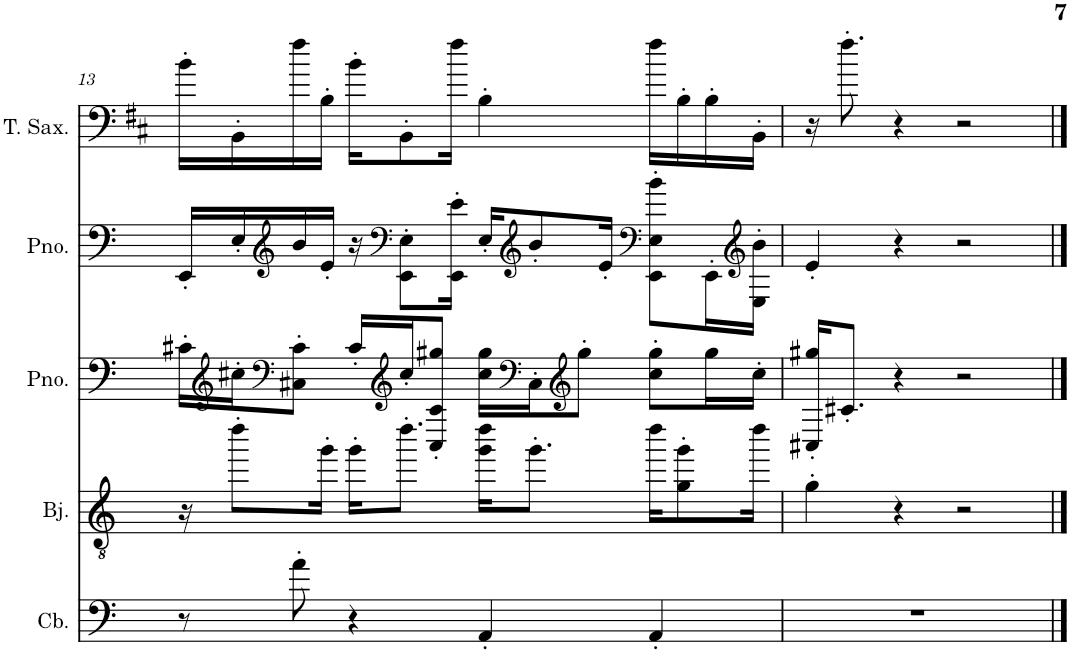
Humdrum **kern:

**kern	**kern	**kern	**kern	**kern
*part5	*part4	*part3	*part2	*part1
*staff5	*staff4	*staff3	*staff2	*staff1
*I"Contrabass	*I"Banjo	*I"Piano	*I"Piano	*I"Tenor Saxophone
*I'Cb.	*I'Bj.	*I'Pno.	*I'Pno.	*I'T. Sax.
!!LO:PB:g=z
*clefF4	*clefGv2	*clefF4	*clefG2	*clefF4
*Trd7c12	*Trd7c12	*	*	*Trd8c14
*k[]	*k[]	*k[]	*k[]	*k[f#c#]
*M4/4	*M4/4	*M4/4	*M4/4	*M4/4
=13	=13	=13	=13	=13
8r	16r	16c#X'\LL	16EE'/LL	16b'\LL
*	*	*clefG2	*	*
.	8ddd'\L	16cc#X'\J	16E'/	16BB'\
*	*	*clefF4	*clefG2	*
8a'\	.	8C#X\' 8c#\'J	16b/	16ff#\
.	16gg'\Jk	.	16e'/JJ	16B'\JJ
4r	16gg'\KL	16c#'/LL	16r	16b'\KL
*	*	*clefG2	*clefF4	*
.	8.ddd'\J	16cc#'/J	8EE\' 8E\'L	8BB'\
.	.	8C#/' 8c#/' 8gg#X/'J	.	.
.	.	.	16EE\' 16e\'Jk	16ff#\Jk
4AA'/	16gg\ 16ddd\KL	16cc#\ 16gg#\LL	16E'/KL	4B'\
*	*	*clefF4	*clefG2	*
.	8.gg'\J	16C#'\J	8b'/	.
*	*	*clefG2	*	*
.	.	8gg#'\J	.	.
.	.	.	16e'/Jk	.
*	*	*	*clefF4	*
4AA'/	16ddd\KL	8cc#\' 8gg#\'L	8EE\' 8E\' 8b\'L	16ff#\LL
.	8g\' 8gg\'	.	.	16B'\
.	.	16gg#\L	16EE'\L	16B'\
*	*	*	*clefG2	*
.	16ddd\Jk	16cc#'\JJ	16E\' 16b\'JJ	16BB'\JJ
=14	=14	=14	=14	=14
1r	4g'\	16C#X/' 16gg#X/'KL	4e'/	16r
.	.	8.c#X'/J	.	8.ff#'\
.	4r	4r	4r	4r
.	2r	2r	2r	2r
==	==	==	==	==
*-	*-	*-	*-	*-
